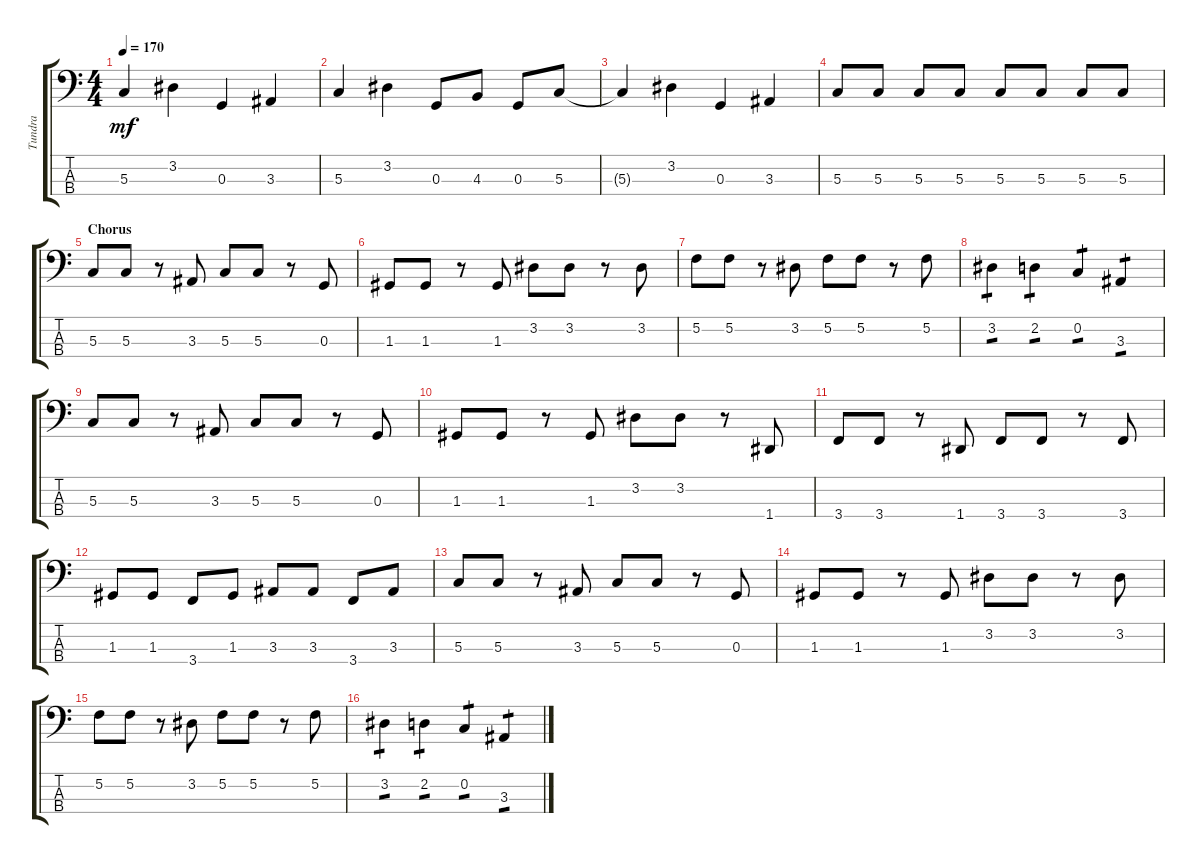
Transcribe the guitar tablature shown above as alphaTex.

\track ("Tundra" "Tundra") {instrument electricbasspick}
\staff {score tabs}
\tuning (F2 C2 G1 D1) {hide}
\ts (4 4)
\tempo 170
\clef f4
\ks c
5.3.4{dy mf} 3.2.4 0.3.4 3.3.4 |
5.3.4 3.2.4 0.3.8 4.3.8 0.3.8 5.3.8 |
5.3{t}.4 3.2.4 0.3.4 3.3.4 |
5.3.8 5.3.8 5.3.8 5.3.8 5.3.8 5.3.8 5.3.8 5.3.8 |
\section ("" "Chorus")
5.3.8 5.3.8 r.8 3.3.8 5.3.8 5.3.8 r.8 0.3.8 |
1.3.8 1.3.8 r.8 1.3.8 3.2.8 3.2.8 r.8 3.2.8 |
5.2.8 5.2.8 r.8 3.2.8 5.2.8 5.2.8 r.8 5.2.8 |
3.2.4{tp 1} 2.2.4{tp 1} 0.2.4{tp 1} 3.3.4{tp 1} |
5.3.8 5.3.8 r.8 3.3.8 5.3.8 5.3.8 r.8 0.3.8 |
1.3.8 1.3.8 r.8 1.3.8 3.2.8 3.2.8 r.8 1.4.8 |
3.4.8 3.4.8 r.8 1.4.8 3.4.8 3.4.8 r.8 3.4.8 |
1.3.8 1.3.8 3.4.8 1.3.8 3.3.8 3.3.8 3.4.8 3.3.8 |
5.3.8 5.3.8 r.8 3.3.8 5.3.8 5.3.8 r.8 0.3.8 |
1.3.8 1.3.8 r.8 1.3.8 3.2.8 3.2.8 r.8 3.2.8 |
5.2.8 5.2.8 r.8 3.2.8 5.2.8 5.2.8 r.8 5.2.8 |
3.2.4{tp 1} 2.2.4{tp 1} 0.2.4{tp 1} 3.3.4{tp 1}
